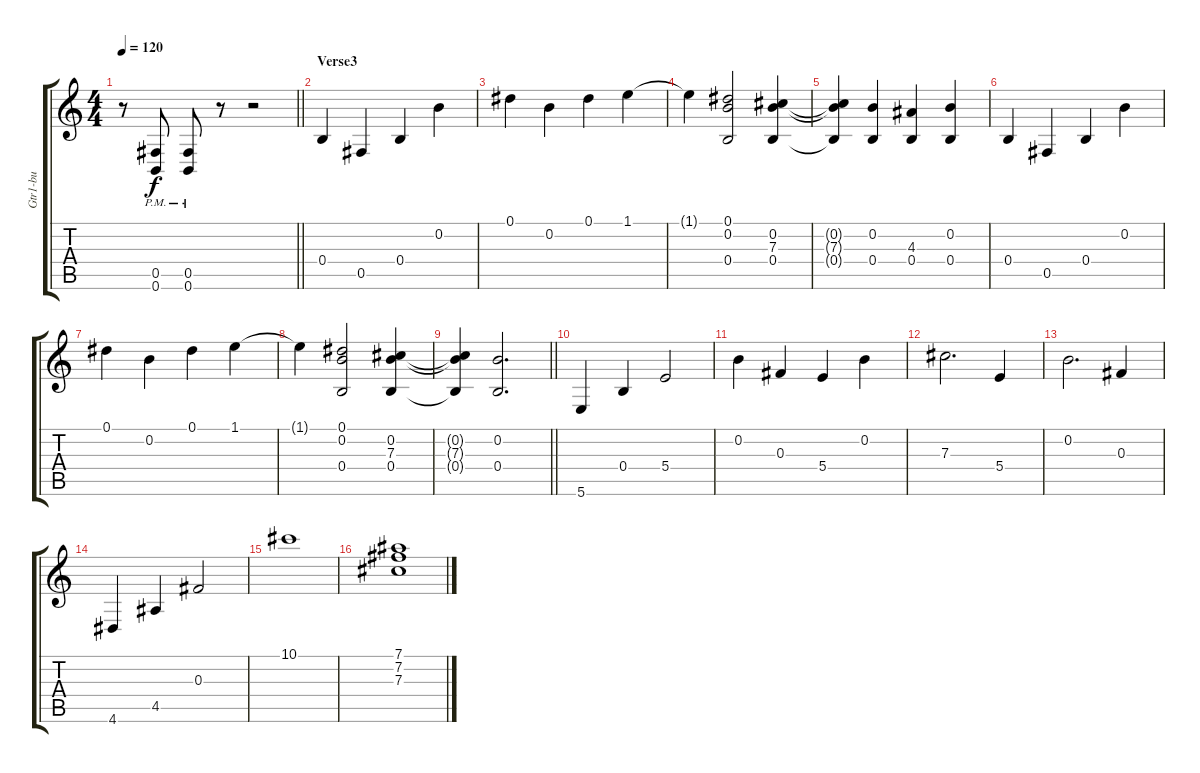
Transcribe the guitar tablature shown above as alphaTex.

\track ("Gtr1-bu" "Gtr1-bu") {mute instrument acousticguitarsteel}
\staff {score tabs}
\tuning (Eb4 B3 Gb3 B2 Gb2 B1) {hide}
\ts (4 4)
\tempo 120
\clef g2
\barLineRight lightlight
\ks c
r.8{dy f} (0.5{pm} 0.6).8 (0.5{pm} 0.6).8 r.8 r.2 |
\section ("" "Verse3")
0.4.4{volume 10 balance 4 instrument acousticguitarsteel} 0.5.4 0.4.4 0.2.4 |
0.1.4 0.2.4 0.1.4 1.1.4 |
1.1{t}.4 (0.1 0.2 0.4).2 (0.2 7.3 0.4).4 |
(0.2{t} 7.3{t} 0.4{t}).4 (0.2 0.4).4 (4.3 0.4).4 (0.2 0.4).4 |
0.4.4 0.5.4 0.4.4 0.2.4 |
0.1.4 0.2.4 0.1.4 1.1.4 |
1.1{t}.4 (0.1 0.2 0.4).2 (0.2 7.3 0.4).4 |
\barLineRight lightlight
(0.2{t} 7.3{t} 0.4{t}).4 (0.2 0.4).2{d} |
\section ("" "")
5.6.4 0.4.4 5.4.2 |
0.2.4 0.3.4 5.4.4 0.2.4 |
7.3.2{d} 5.4.4 |
0.2.2{d} 0.3.4 |
4.6.4 4.5.4 0.3.2 |
10.1.1 |
(7.1 7.2 7.3).1
